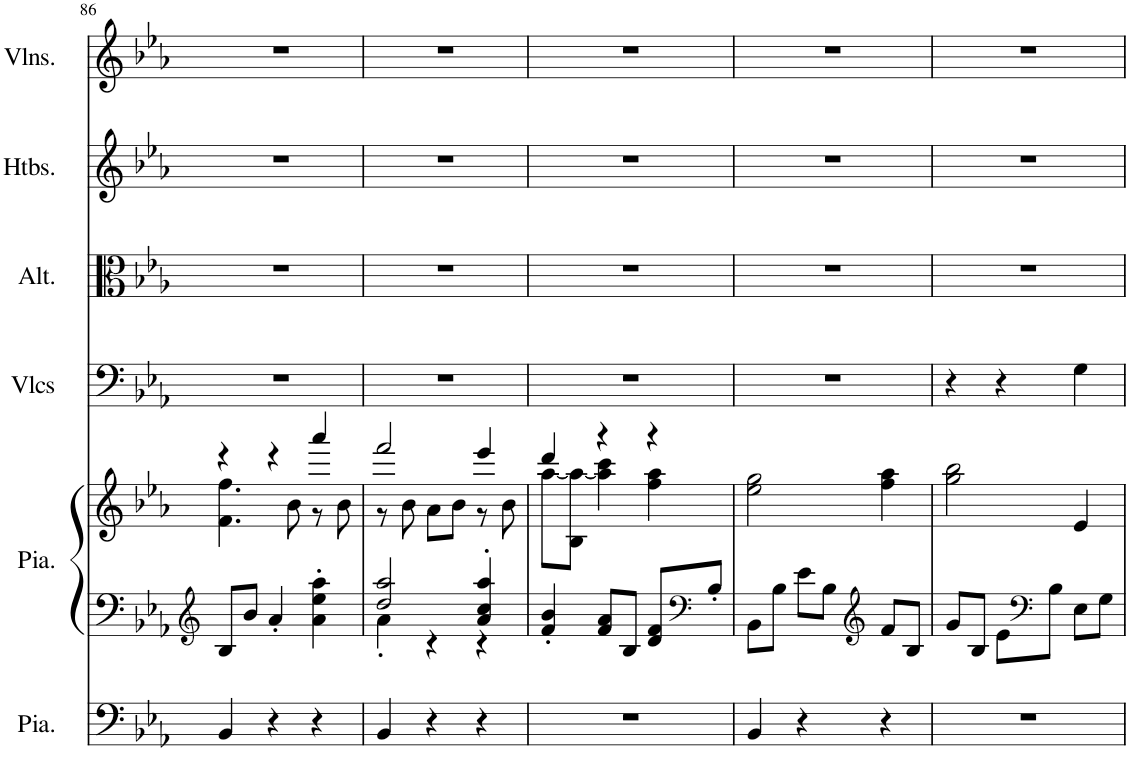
**kern	**kern	**kern	**kern	**kern	**kern	**kern
*part6	*part5	*part5	*part4	*part3	*part2	*part1
*staff7	*staff6	*staff5	*staff4	*staff3	*staff2	*staff1
*I"Piano, Pedals	*I"Piano, Organ	*	*I"Violoncelles, Bass	*I"Altos, Tenor	*I"Hautbois, Alto	*I"Violons, Soprano
*I'Pia.	*I'Pia.	*	*I'Vlcs	*I'Alt.	*I'Htbs.	*I'Vlns.
!!LO:PB:g=z
*clefF4	*clefG2	*clefG2	*clefF4	*clefC3	*clefG2	*clefG2
*k[b-e-a-]	*k[b-e-a-]	*k[b-e-a-]	*k[b-e-a-]	*k[b-e-a-]	*k[b-e-a-]	*k[b-e-a-]
*M3/4	*M3/4	*M3/4	*M3/4	*M3/4	*M3/4	*M3/4
=86	=86	=86	=86	=86	=86	=86
*	*	*^	*	*	*	*
4BB-/	8B-/L	4r	4.f\ 4.ff\	2.r	2.r	2.r	2.r
.	8b-/J	.	.	.	.	.	.
4r	4a-'/	4r	.	.	.	.	.
.	.	.	8b-\	.	.	.	.
4r	4a-\' 4ee-\' 4aa-\'	4aaa-/	8r	.	.	.	.
.	.	.	8b-\	.	.	.	.
=87	=87	=87	=87	=87	=87	=87	=87
*	*^	*	*	*	*	*	*
4BB-/	2dd/ 2aa-/	4a-'\	2fff/	8r	2.r	2.r	2.r	2.r
.	.	.	.	8b-\	.	.	.	.
4r	.	4r	.	8a-\L	.	.	.	.
.	.	.	.	8b-\J	.	.	.	.
4r	4a-/' 4cc/' 4aa-/'	4r	4eee-/	8r	.	.	.	.
.	.	.	.	8b-\	.	.	.	.
*	*v	*v	*	*	*	*	*	*
=88	=88	=88	=88	=88	=88	=88	=88
2.r	4f/' 4b-/'	4ddd/	[8aa-\L	2.r	2.r	2.r	2.r
.	.	.	8B-\ 8aa-\_J	.	.	.	.
.	8f/ 8a-/L	4r	4aa-\] 4ccc\	.	.	.	.
.	8B-/J	.	.	.	.	.	.
.	8d/ 8f/L	4r	4ff\ 4aa-\	.	.	.	.
*	*clefF4	*	*	*	*	*	*
.	8B-'/J	.	.	.	.	.	.
*	*	*v	*v	*	*	*	*
=89	=89	=89	=89	=89	=89	=89
4BB-/	8BB-\L	2ee-\ 2gg\	2.r	2.r	2.r	2.r
.	8B-\J	.	.	.	.	.
4r	8e-\L	.	.	.	.	.
.	8B-\J	.	.	.	.	.
*	*clefG2	*	*	*	*	*
4r	8f/L	4ff\ 4aa-\	.	.	.	.
.	8B-/J	.	.	.	.	.
=90	=90	=90	=90	=90	=90	=90
2.r	8g/L	2gg\ 2bb-\	4r	2.r	2.r	2.r
.	8B-/J	.	.	.	.	.
.	8e-\L	.	4r	.	.	.
*	*clefF4	*	*	*	*	*
.	8B-\J	.	.	.	.	.
.	8E-\L	4e-/	4G\	.	.	.
.	8G\J	.	.	.	.	.
=	=	=	=	=	=	=
*-	*-	*-	*-	*-	*-	*-
